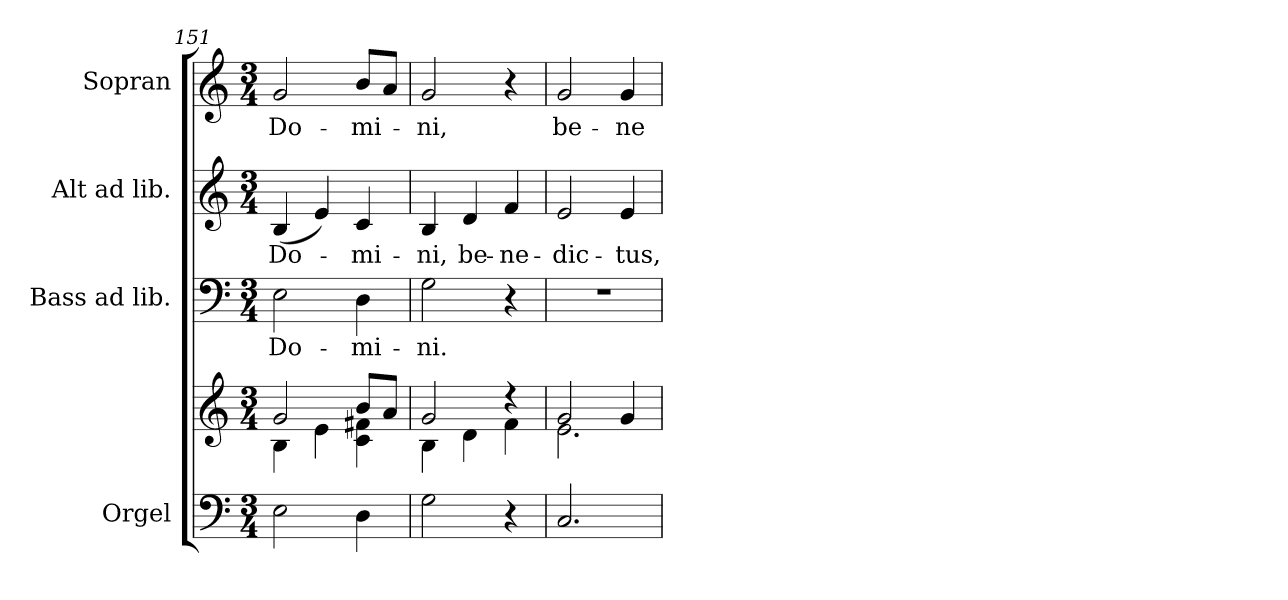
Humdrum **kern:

**kern	**kern	**kern	**text	**kern	**text	**kern	**text
*part4	*part4	*part3	*part3	*part2	*part2	*part1	*part1
*staff5	*staff4	*staff3	*staff3	*staff2	*staff2	*staff1	*staff1
*I"Orgel	*	*I"Bass ad lib.	*	*I"Alt ad lib.	*	*I"Sopran	*
*I'Org.	*	*I'B.	*	*I'A.	*	*I'S.	*
*clefF4	*clefG2	*clefF4	*	*clefG2	*	*clefG2	*
*k[]	*k[]	*k[]	*	*k[]	*	*k[]	*
*C:	*C:	*C:	*	*C:	*	*C:	*
*M3/4	*M3/4	*M3/4	*	*M3/4	*	*M3/4	*
=151	=151	=151	=151	=151	=151	=151	=151
*	*^	*	*	*	*	*	*
!	!	!	!	!LO:LY:b	!	!LO:LY:b	!	!LO:LY:b
2E\	2g/	4B\	2E\	Do-	(<4B/	Do-	2g/	Do-
.	.	4e\	.	.	4e/)	.	.	.
!	!	!	!	!LO:LY:b	!	!LO:LY:b	!	!LO:LY:b
4D\	8b/L	4c\ 4f#X\	4D\	-mi-	4c/	-mi-	8b/L	-mi-
.	8a/J	.	.	.	.	.	8a/J	.
=152	=152	=152	=152	=152	=152	=152	=152	=152
!	!	!	!	!LO:LY:b	!	!LO:LY:b	!	!LO:LY:b
2G\	2g/	4B\	2G\	-ni.	4B/	-ni,	2g/	-ni,
!	!	!	!	!	!	!LO:LY:b	!	!
.	.	4d\	.	.	4d/	be-	.	.
!	!	!	!	!	!	!LO:LY:b	!	!
4r	4rdd	4f\	4r	.	4f/	-ne-	4r	.
=153	=153	=153	=153	=153	=153	=153	=153	=153
!	!	!	!	!	!	!LO:LY:b	!	!LO:LY:b
2.C/	2g/	2.e\	2.r	.	2e/	-dic-	2g/	be-
!	!	!	!	!	!	!LO:LY:b	!	!LO:LY:b
.	4g/	.	.	.	4e/	-tus,	4g/	-ne-
*	*v	*v	*	*	*	*	*	*
=	=	=	=	=	=	=	=
*-	*-	*-	*-	*-	*-	*-	*-
